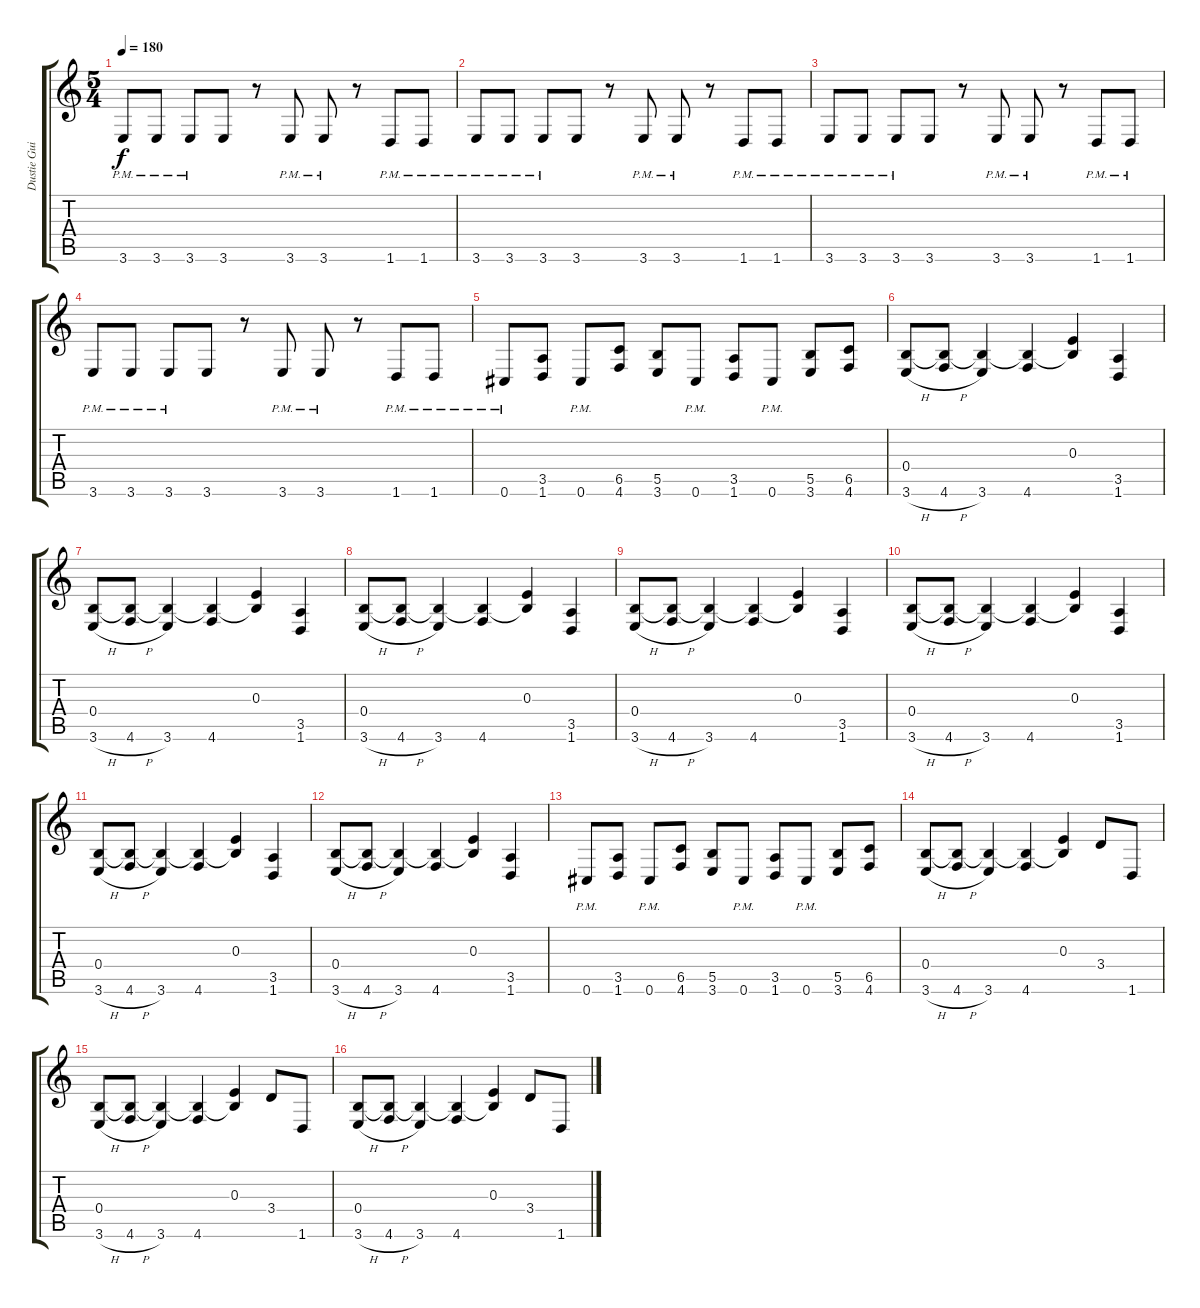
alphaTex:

\track ("Dustie Guitar" "Dustie Gui") {instrument distortionguitar}
\staff {score tabs}
\tuning (Db4 Ab3 E3 B2 Gb2 Db2) {hide}
\ts (5 4)
\tempo 180
\clef g2
\ks c
3.6{pm}.8{dy f} 3.6{pm}.8 3.6{pm}.8 3.6.8 r.8 3.6{pm}.8 3.6{pm}.8 r.8 1.6{pm}.8 1.6{pm}.8 |
3.6{pm}.8 3.6{pm}.8 3.6{pm}.8 3.6.8 r.8 3.6{pm}.8 3.6{pm}.8 r.8 1.6{pm}.8 1.6{pm}.8 |
3.6{pm}.8 3.6{pm}.8 3.6{pm}.8 3.6.8 r.8 3.6{pm}.8 3.6{pm}.8 r.8 1.6{pm}.8 1.6{pm}.8 |
3.6{pm}.8 3.6{pm}.8 3.6{pm}.8 3.6.8 r.8 3.6{pm}.8 3.6{pm}.8 r.8 1.6{pm}.8 1.6{pm}.8 |
0.6{pm}.8 (3.5 1.6).8 0.6{pm}.8 (6.5 4.6).8 (5.5 3.6).8 0.6{pm}.8 (3.5 1.6).8 0.6{pm}.8 (5.5 3.6).8 (6.5 4.6).8 |
(0.4 3.6{h}).8 (0.4{t} 4.6{h}).8 (0.4{t} 3.6).4 (0.4{t} 4.6).4 (0.3 0.4{t}).4 (3.5 1.6).4 |
(0.4 3.6{h}).8 (0.4{t} 4.6{h}).8 (0.4{t} 3.6).4 (0.4{t} 4.6).4 (0.3 0.4{t}).4 (3.5 1.6).4 |
(0.4 3.6{h}).8 (0.4{t} 4.6{h}).8 (0.4{t} 3.6).4 (0.4{t} 4.6).4 (0.3 0.4{t}).4 (3.5 1.6).4 |
(0.4 3.6{h}).8 (0.4{t} 4.6{h}).8 (0.4{t} 3.6).4 (0.4{t} 4.6).4 (0.3 0.4{t}).4 (3.5 1.6).4 |
(0.4 3.6{h}).8 (0.4{t} 4.6{h}).8 (0.4{t} 3.6).4 (0.4{t} 4.6).4 (0.3 0.4{t}).4 (3.5 1.6).4 |
(0.4 3.6{h}).8 (0.4{t} 4.6{h}).8 (0.4{t} 3.6).4 (0.4{t} 4.6).4 (0.3 0.4{t}).4 (3.5 1.6).4 |
(0.4 3.6{h}).8 (0.4{t} 4.6{h}).8 (0.4{t} 3.6).4 (0.4{t} 4.6).4 (0.3 0.4{t}).4 (3.5 1.6).4 |
0.6{pm}.8 (3.5 1.6).8 0.6{pm}.8 (6.5 4.6).8 (5.5 3.6).8 0.6{pm}.8 (3.5 1.6).8 0.6{pm}.8 (5.5 3.6).8 (6.5 4.6).8 |
(0.4 3.6{h}).8 (0.4{t} 4.6{h}).8 (0.4{t} 3.6).4 (0.4{t} 4.6).4 (0.3 0.4{t}).4 3.4.8 1.6.8 |
(0.4 3.6{h}).8 (0.4{t} 4.6{h}).8 (0.4{t} 3.6).4 (0.4{t} 4.6).4 (0.3 0.4{t}).4 3.4.8 1.6.8 |
(0.4 3.6{h}).8 (0.4{t} 4.6{h}).8 (0.4{t} 3.6).4 (0.4{t} 4.6).4 (0.3 0.4{t}).4 3.4.8 1.6.8
